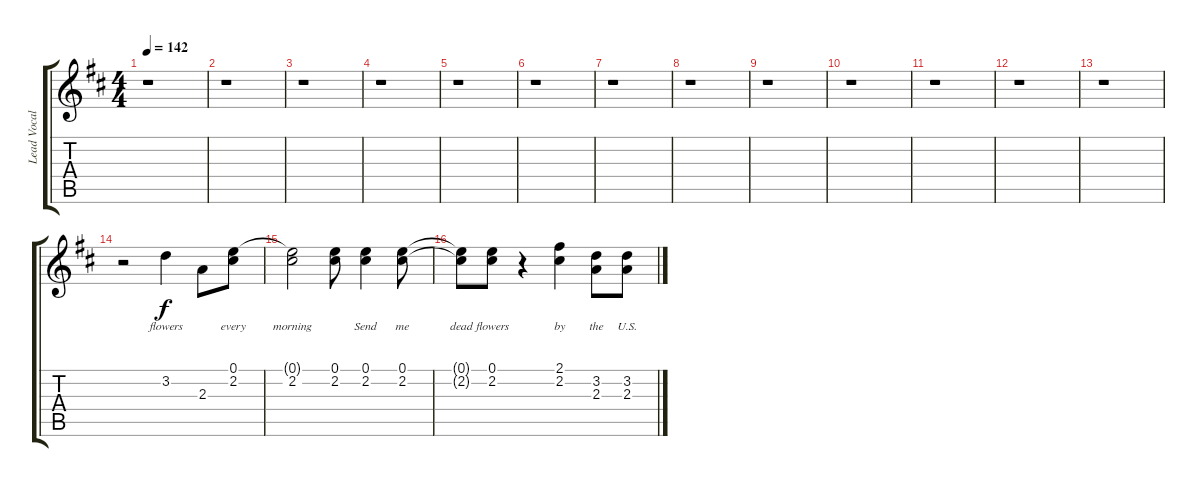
\track ("Lead Vocal" "Lead Vocal") {instrument voiceoohs}
\staff {score tabs}
\tuning (E5 B4 G4 D4 A3 E3) {hide}
\ts (4 4)
\tempo 142
\clef g2
\ks d
r.1{dy f} |
r.1 |
r.1 |
r.1 |
r.1 |
r.1 |
r.1 |
r.1 |
r.1 |
r.1 |
r.1 |
r.1 |
r.1 |
r.2 3.2.4{lyrics (0 "flowers") lyrics (1 "") lyrics (2 "") lyrics (3 "") lyrics (4 "")} 2.3.8{lyrics (0 "") lyrics (1 "") lyrics (2 "") lyrics (3 "") lyrics (4 "")} (0.1 2.2).8{lyrics (0 "every") lyrics (1 "") lyrics (2 "") lyrics (3 "") lyrics (4 "")} |
(0.1{t} 2.2).2{lyrics (0 "morning") lyrics (1 "") lyrics (2 "") lyrics (3 "") lyrics (4 "")} (0.1 2.2).8{lyrics (0 "") lyrics (1 "") lyrics (2 "") lyrics (3 "") lyrics (4 "")} (0.1 2.2).4{lyrics (0 "Send") lyrics (1 "") lyrics (2 "") lyrics (3 "") lyrics (4 "")} (0.1 2.2).8{lyrics (0 "me") lyrics (1 "") lyrics (2 "") lyrics (3 "") lyrics (4 "")} |
(0.1{t} 2.2{t}).8{lyrics (0 "dead") lyrics (1 "") lyrics (2 "") lyrics (3 "") lyrics (4 "")} (0.1 2.2).8{lyrics (0 "flowers") lyrics (1 "") lyrics (2 "") lyrics (3 "") lyrics (4 "")} r.4 (2.1 2.2).4{lyrics (0 "by") lyrics (1 "") lyrics (2 "") lyrics (3 "") lyrics (4 "")} (3.2 2.3).8{lyrics (0 "the") lyrics (1 "") lyrics (2 "") lyrics (3 "") lyrics (4 "")} (3.2 2.3).8{lyrics (0 "U.S.") lyrics (1 "") lyrics (2 "") lyrics (3 "") lyrics (4 "")}
